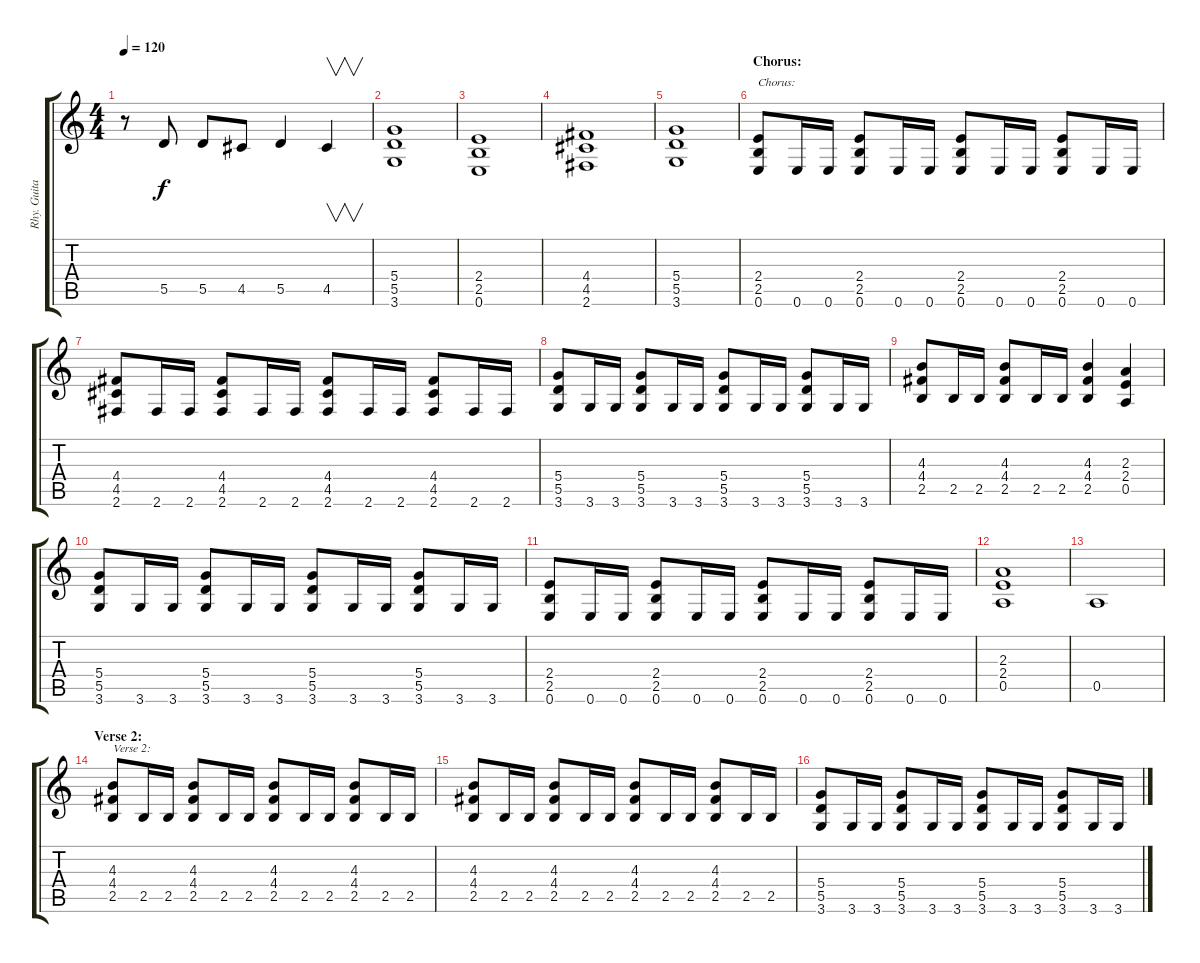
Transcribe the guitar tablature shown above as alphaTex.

\track ("Rhy. Guitar 2" "Rhy. Guita") {instrument distortionguitar}
\staff {score tabs}
\tuning (E4 B3 G3 D3 A2 E2) {hide}
\ts (4 4)
\tempo 120
\clef g2
\ks c
r.8{dy f} 5.5.8 5.5.8 4.5.8 5.5.4 4.5.4{v} |
(5.4 5.5 3.6).1 |
(2.4 2.5 0.6).1 |
(4.4 4.5 2.6).1 |
(5.4 5.5 3.6).1 |
\section ("" "Chorus:")
(2.4 2.5 0.6).8{txt "Chorus:"} 0.6.16 0.6.16 (2.4 2.5 0.6).8 0.6.16 0.6.16 (2.4 2.5 0.6).8 0.6.16 0.6.16 (2.4 2.5 0.6).8 0.6.16 0.6.16 |
(4.4 4.5 2.6).8 2.6.16 2.6.16 (4.4 4.5 2.6).8 2.6.16 2.6.16 (4.4 4.5 2.6).8 2.6.16 2.6.16 (4.4 4.5 2.6).8 2.6.16 2.6.16 |
(5.4 5.5 3.6).8 3.6.16 3.6.16 (5.4 5.5 3.6).8 3.6.16 3.6.16 (5.4 5.5 3.6).8 3.6.16 3.6.16 (5.4 5.5 3.6).8 3.6.16 3.6.16 |
(4.3 4.4 2.5).8 2.5.16 2.5.16 (4.3 4.4 2.5).8 2.5.16 2.5.16 (4.3 4.4 2.5).4 (2.3 2.4 0.5).4 |
(5.4 5.5 3.6).8 3.6.16 3.6.16 (5.4 5.5 3.6).8 3.6.16 3.6.16 (5.4 5.5 3.6).8 3.6.16 3.6.16 (5.4 5.5 3.6).8 3.6.16 3.6.16 |
(2.4 2.5 0.6).8 0.6.16 0.6.16 (2.4 2.5 0.6).8 0.6.16 0.6.16 (2.4 2.5 0.6).8 0.6.16 0.6.16 (2.4 2.5 0.6).8 0.6.16 0.6.16 |
(2.3 2.4 0.5).1 |
0.5.1 |
\section ("" "Verse 2:")
(4.3 4.4 2.5).8{txt "Verse 2:"} 2.5.16 2.5.16 (4.3 4.4 2.5).8 2.5.16 2.5.16 (4.3 4.4 2.5).8 2.5.16 2.5.16 (4.3 4.4 2.5).8 2.5.16 2.5.16 |
(4.3 4.4 2.5).8 2.5.16 2.5.16 (4.3 4.4 2.5).8 2.5.16 2.5.16 (4.3 4.4 2.5).8 2.5.16 2.5.16 (4.3 4.4 2.5).8 2.5.16 2.5.16 |
(5.4 5.5 3.6).8 3.6.16 3.6.16 (5.4 5.5 3.6).8 3.6.16 3.6.16 (5.4 5.5 3.6).8 3.6.16 3.6.16 (5.4 5.5 3.6).8 3.6.16 3.6.16
